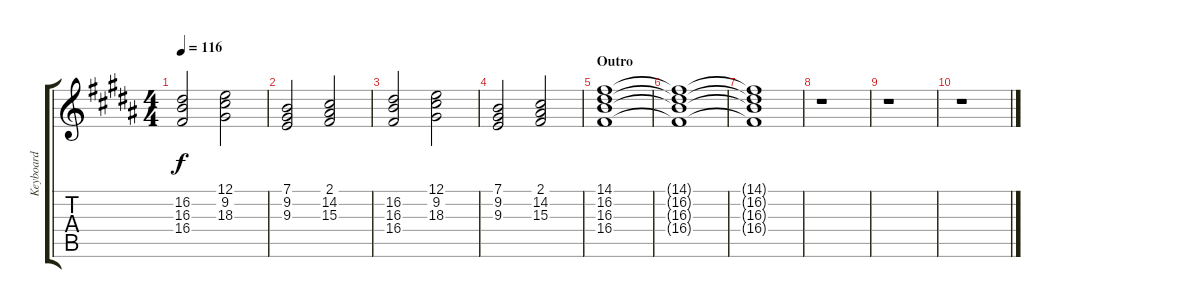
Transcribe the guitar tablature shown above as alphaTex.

\track ("Keyboard" "Keyboard") {instrument reedorgan}
\staff {score tabs}
\tuning (E4 B3 G3 D3 A2 E2) {hide}
\ts (4 4)
\tempo 116
\clef g2
\ks b
(16.2 16.3 16.4).2{dy f} (12.1 9.2 18.3).2 |
(7.1 9.2 9.3).2 (2.1 14.2 15.3).2 |
(16.2 16.3 16.4).2 (12.1 9.2 18.3).2 |
(7.1 9.2 9.3).2 (2.1 14.2 15.3).2 |
\section ("" "Outro")
(14.1 16.2 16.3 16.4).1 |
(14.1{t} 16.2{t} 16.3{t} 16.4{t}).1 |
(14.1{t} 16.2{t} 16.3{t} 16.4{t}).1{volume 0} |
r.1 |
r.1 |
r.1
